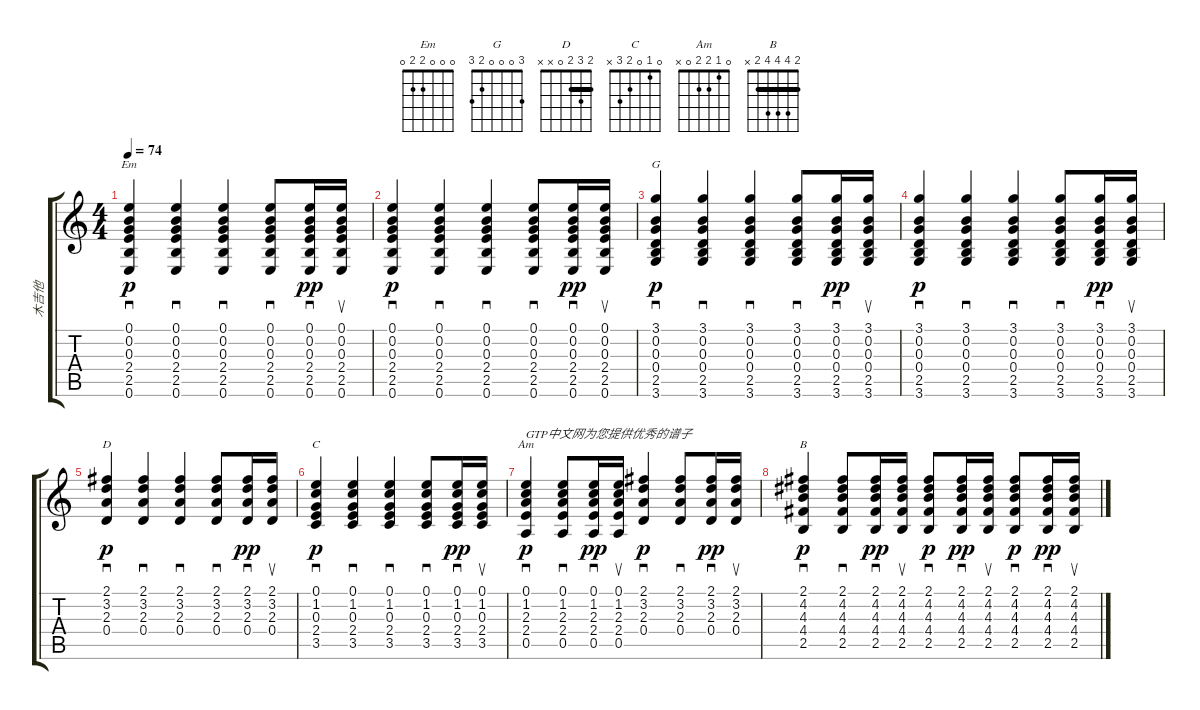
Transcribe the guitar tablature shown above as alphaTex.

\track ("木吉他" "木吉他") {instrument acousticguitarsteel}
\staff {score tabs}
\tuning (E4 B3 G3 D3 A2 E2) {hide}
\chord ("Em" 0 0 0 2 2 0)
\chord ("G" 3 0 0 0 2 3)
\chord ("D" 2 3 2 0 x x) {barre 2}
\chord ("C" 0 1 0 2 3 x)
\chord ("Am" 0 1 2 2 0 x)
\chord ("B" 2 4 4 4 2 x) {barre 2}
\ts (4 4)
\tempo 74
\clef g2
\ks c
(0.1 0.2 0.3 2.4 2.5 0.6).4{sd ch "Em" dy p} (0.1 0.2 0.3 2.4 2.5 0.6).4{sd} (0.1 0.2 0.3 2.4 2.5 0.6).4{sd} (0.1 0.2 0.3 2.4 2.5 0.6).8{sd} (0.1 0.2 0.3 2.4 2.5 0.6).16{sd dy pp} (0.1 0.2 0.3 2.4 2.5 0.6).16{su} |
(0.1 0.2 0.3 2.4 2.5 0.6).4{sd dy p} (0.1 0.2 0.3 2.4 2.5 0.6).4{sd} (0.1 0.2 0.3 2.4 2.5 0.6).4{sd} (0.1 0.2 0.3 2.4 2.5 0.6).8{sd} (0.1 0.2 0.3 2.4 2.5 0.6).16{sd dy pp} (0.1 0.2 0.3 2.4 2.5 0.6).16{su} |
(3.1 0.2 0.3 0.4 2.5 3.6).4{sd ch "G" dy p} (3.1 0.2 0.3 0.4 2.5 3.6).4{sd} (3.1 0.2 0.3 0.4 2.5 3.6).4{sd} (3.1 0.2 0.3 0.4 2.5 3.6).8{sd} (3.1 0.2 0.3 0.4 2.5 3.6).16{sd dy pp} (3.1 0.2 0.3 0.4 2.5 3.6).16{su} |
(3.1 0.2 0.3 0.4 2.5 3.6).4{sd dy p} (3.1 0.2 0.3 0.4 2.5 3.6).4{sd} (3.1 0.2 0.3 0.4 2.5 3.6).4{sd} (3.1 0.2 0.3 0.4 2.5 3.6).8{sd} (3.1 0.2 0.3 0.4 2.5 3.6).16{sd dy pp} (3.1 0.2 0.3 0.4 2.5 3.6).16{su} |
(2.1 3.2 2.3 0.4).4{sd ch "D" dy p} (2.1 3.2 2.3 0.4).4{sd} (2.1 3.2 2.3 0.4).4{sd} (2.1 3.2 2.3 0.4).8{sd} (2.1 3.2 2.3 0.4).16{sd dy pp} (2.1 3.2 2.3 0.4).16{su} |
(0.1 1.2 0.3 2.4 3.5).4{sd ch "C" dy p} (0.1 1.2 0.3 2.4 3.5).4{sd} (0.1 1.2 0.3 2.4 3.5).4{sd} (0.1 1.2 0.3 2.4 3.5).8{sd} (0.1 1.2 0.3 2.4 3.5).16{sd dy pp} (0.1 1.2 0.3 2.4 3.5).16{su} |
(0.1 1.2 2.3 2.4 0.5).4{sd ch "Am" txt "GTP中文网为您提供优秀的谱子" dy p} (0.1 1.2 2.3 2.4 0.5).8{sd} (0.1 1.2 2.3 2.4 0.5).16{sd dy pp} (0.1 1.2 2.3 2.4 0.5).16{su} (2.1 3.2 2.3 0.4).4{sd dy p} (2.1 3.2 2.3 0.4).8{sd} (2.1 3.2 2.3 0.4).16{sd dy pp} (2.1 3.2 2.3 0.4).16{su} |
(2.1 4.2 4.3 4.4 2.5).4{sd ch "B" dy p} (2.1 4.2 4.3 4.4 2.5).8{sd} (2.1 4.2 4.3 4.4 2.5).16{sd dy pp} (2.1 4.2 4.3 4.4 2.5).16{su} (2.1 4.2 4.3 4.4 2.5).8{sd dy p} (2.1 4.2 4.3 4.4 2.5).16{sd dy pp} (2.1 4.2 4.3 4.4 2.5).16{su} (2.1 4.2 4.3 4.4 2.5).8{sd dy p} (2.1 4.2 4.3 4.4 2.5).16{sd dy pp} (2.1 4.2 4.3 4.4 2.5).16{su}
